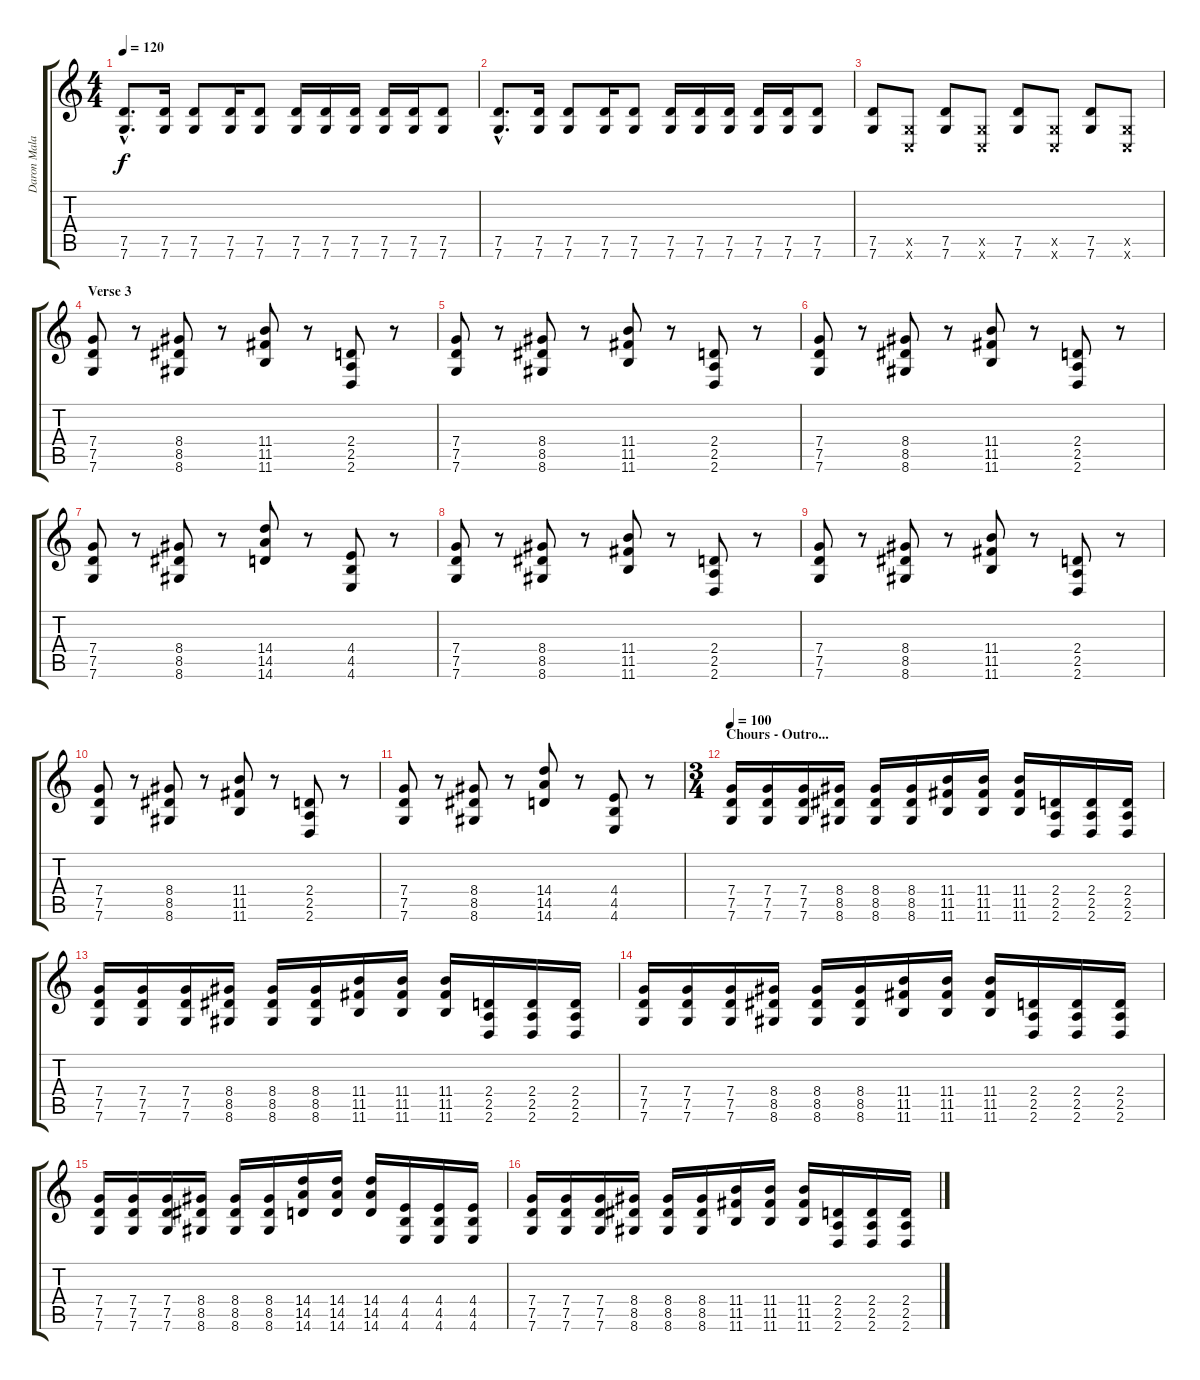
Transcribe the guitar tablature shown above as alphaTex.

\track ("Daron Malakian" "Daron Mala") {instrument overdrivenguitar}
\staff {score tabs}
\tuning (D4 A3 F3 C3 G2 C2) {hide}
\ts (4 4)
\tempo 120
\clef g2
\ks c
(7.5{hac} 7.6{hac}).8{d dy f} (7.5 7.6).16 (7.5 7.6).8 (7.5 7.6).16 (7.5 7.6).8 (7.5 7.6).16 (7.5 7.6).16 (7.5 7.6).16 (7.5 7.6).16 (7.5 7.6).16 (7.5 7.6).8 |
(7.5{hac} 7.6{hac}).8{d} (7.5 7.6).16 (7.5 7.6).8 (7.5 7.6).16 (7.5 7.6).8 (7.5 7.6).16 (7.5 7.6).16 (7.5 7.6).16 (7.5 7.6).16 (7.5 7.6).16 (7.5 7.6).8 |
(7.5 7.6).8 (0.5{x} 0.6{x}).8 (7.5 7.6).8 (0.5{x} 0.6{x}).8 (7.5 7.6).8 (0.5{x} 0.6{x}).8 (7.5 7.6).8 (0.5{x} 0.6{x}).8 |
\section ("" "Verse 3")
(7.4 7.5 7.6).8 r.8 (8.4 8.5 8.6).8 r.8 (11.4 11.5 11.6).8 r.8 (2.4 2.5 2.6).8 r.8 |
(7.4 7.5 7.6).8 r.8 (8.4 8.5 8.6).8 r.8 (11.4 11.5 11.6).8 r.8 (2.4 2.5 2.6).8 r.8 |
(7.4 7.5 7.6).8 r.8 (8.4 8.5 8.6).8 r.8 (11.4 11.5 11.6).8 r.8 (2.4 2.5 2.6).8 r.8 |
(7.4 7.5 7.6).8 r.8 (8.4 8.5 8.6).8 r.8 (14.4 14.5 14.6).8 r.8 (4.4 4.5 4.6).8 r.8 |
(7.4 7.5 7.6).8 r.8 (8.4 8.5 8.6).8 r.8 (11.4 11.5 11.6).8 r.8 (2.4 2.5 2.6).8 r.8 |
(7.4 7.5 7.6).8 r.8 (8.4 8.5 8.6).8 r.8 (11.4 11.5 11.6).8 r.8 (2.4 2.5 2.6).8 r.8 |
(7.4 7.5 7.6).8 r.8 (8.4 8.5 8.6).8 r.8 (11.4 11.5 11.6).8 r.8 (2.4 2.5 2.6).8 r.8 |
(7.4 7.5 7.6).8 r.8 (8.4 8.5 8.6).8 r.8 (14.4 14.5 14.6).8 r.8 (4.4 4.5 4.6).8 r.8 |
\ts (3 4)
\section ("" "Chours - Outro...")
\tempo 100
(7.4 7.5 7.6).16 (7.4 7.5 7.6).16 (7.4 7.5 7.6).16 (8.4 8.5 8.6).16 (8.4 8.5 8.6).16 (8.4 8.5 8.6).16 (11.4 11.5 11.6).16 (11.4 11.5 11.6).16 (11.4 11.5 11.6).16 (2.4 2.5 2.6).16 (2.4 2.5 2.6).16 (2.4 2.5 2.6).16 |
(7.4 7.5 7.6).16 (7.4 7.5 7.6).16 (7.4 7.5 7.6).16 (8.4 8.5 8.6).16 (8.4 8.5 8.6).16 (8.4 8.5 8.6).16 (11.4 11.5 11.6).16 (11.4 11.5 11.6).16 (11.4 11.5 11.6).16 (2.4 2.5 2.6).16 (2.4 2.5 2.6).16 (2.4 2.5 2.6).16 |
(7.4 7.5 7.6).16 (7.4 7.5 7.6).16 (7.4 7.5 7.6).16 (8.4 8.5 8.6).16 (8.4 8.5 8.6).16 (8.4 8.5 8.6).16 (11.4 11.5 11.6).16 (11.4 11.5 11.6).16 (11.4 11.5 11.6).16 (2.4 2.5 2.6).16 (2.4 2.5 2.6).16 (2.4 2.5 2.6).16 |
(7.4 7.5 7.6).16 (7.4 7.5 7.6).16 (7.4 7.5 7.6).16 (8.4 8.5 8.6).16 (8.4 8.5 8.6).16 (8.4 8.5 8.6).16 (14.4 14.5 14.6).16 (14.4 14.5 14.6).16 (14.4 14.5 14.6).16 (4.4 4.5 4.6).16 (4.4 4.5 4.6).16 (4.4 4.5 4.6).16 |
(7.4 7.5 7.6).16 (7.4 7.5 7.6).16 (7.4 7.5 7.6).16 (8.4 8.5 8.6).16 (8.4 8.5 8.6).16 (8.4 8.5 8.6).16 (11.4 11.5 11.6).16 (11.4 11.5 11.6).16 (11.4 11.5 11.6).16 (2.4 2.5 2.6).16 (2.4 2.5 2.6).16 (2.4 2.5 2.6).16
